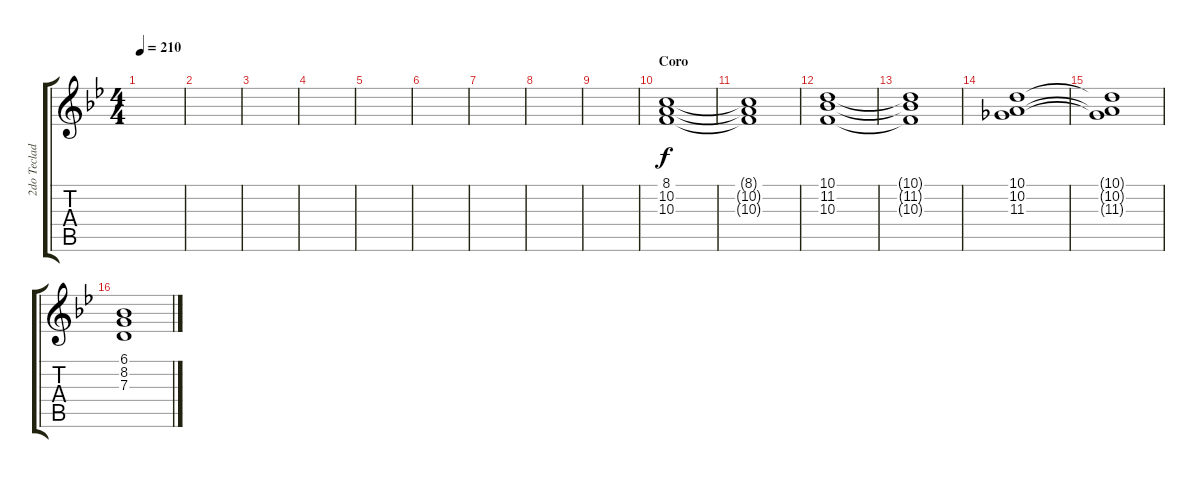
\track ("2do Teclado (dual)" "2do Teclad") {instrument choiraahs}
\staff {score tabs}
\tuning (E4 B3 G3 D3 A2 E2) {hide}
\ts (4 4)
\tempo 210
\clef g2
\ks gminor
|
|
|
|
|
|
|
|
|
\section ("" "Coro")
(8.1 10.2 10.3).1 |
(8.1{t} 10.2{t} 10.3{t}).1 |
(10.1 11.2 10.3).1 |
(10.1{t} 11.2{t} 10.3{t}).1 |
(10.1 10.2 11.3).1 |
(10.1{t} 10.2{t} 11.3{t}).1 |
(6.1 8.2 7.3).1
